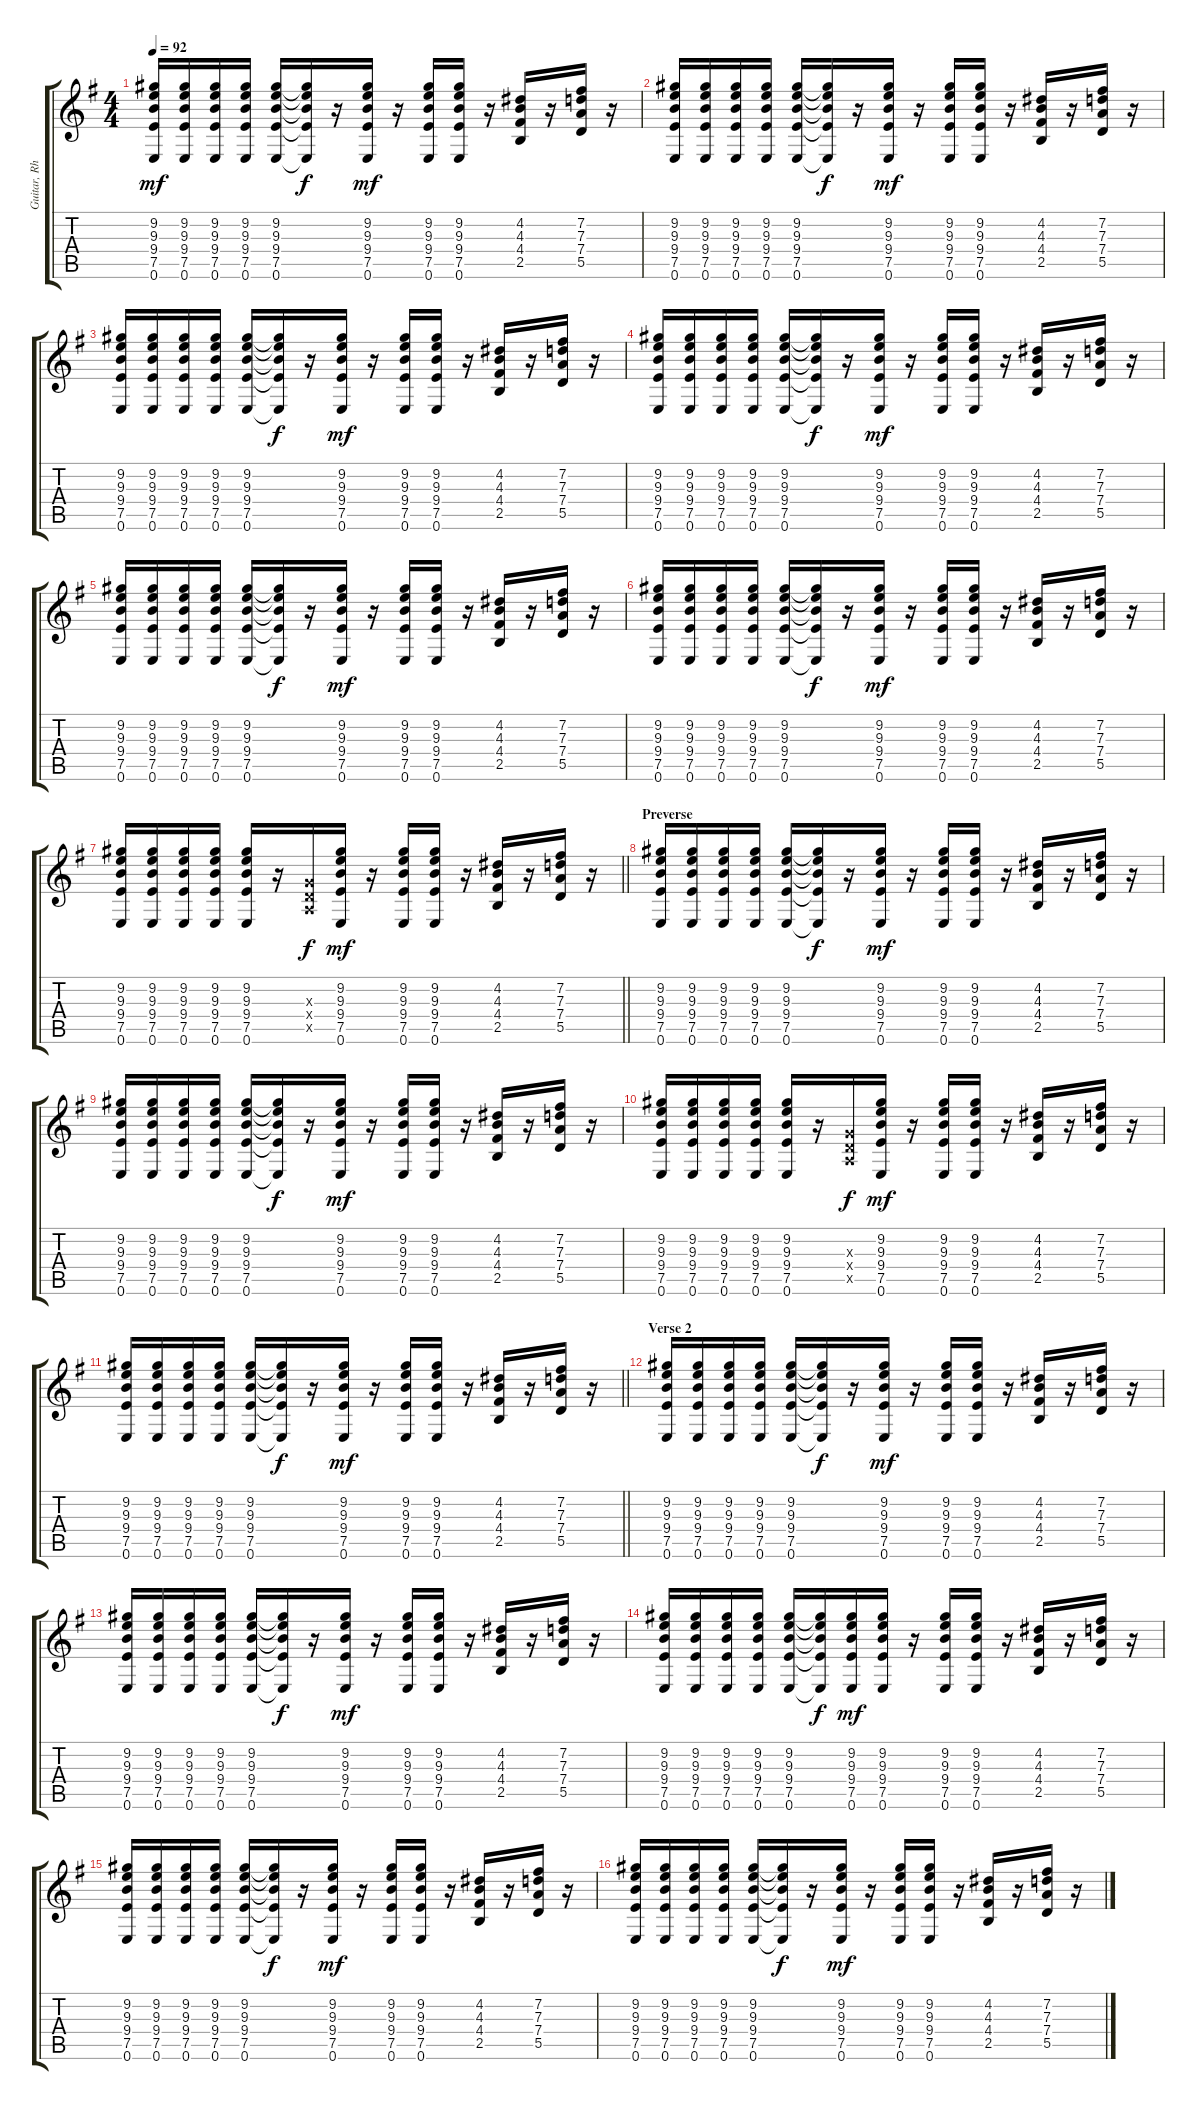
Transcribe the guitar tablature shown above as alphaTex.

\track ("Guitar, Rhythm 1" "Guitar, Rh") {instrument overdrivenguitar}
\staff {score tabs}
\tuning (E4 B3 G3 D3 A2 E2) {hide}
\ts (4 4)
\tempo 92
\clef g2
\ks g
(9.2 9.3 9.4 7.5 0.6).16{dy mf} (9.2 9.3 9.4 7.5 0.6).16 (9.2 9.3 9.4 7.5 0.6).16 (9.2 9.3 9.4 7.5 0.6).16 (9.2 9.3 9.4 7.5 0.6).16 (9.2{t} 9.3{t} 9.4{t} 7.5{t} 0.6{t}).16{dy f} r.16 (9.2 9.3 9.4 7.5 0.6).16{dy mf} r.16 (9.2 9.3 9.4 7.5 0.6).16 (9.2 9.3 9.4 7.5 0.6).16 r.16 (4.2 4.3 4.4 2.5).16 r.16 (7.2 7.3 7.4 5.5).16 r.16 |
(9.2 9.3 9.4 7.5 0.6).16 (9.2 9.3 9.4 7.5 0.6).16 (9.2 9.3 9.4 7.5 0.6).16 (9.2 9.3 9.4 7.5 0.6).16 (9.2 9.3 9.4 7.5 0.6).16 (9.2{t} 9.3{t} 9.4{t} 7.5{t} 0.6{t}).16{dy f} r.16 (9.2 9.3 9.4 7.5 0.6).16{dy mf} r.16 (9.2 9.3 9.4 7.5 0.6).16 (9.2 9.3 9.4 7.5 0.6).16 r.16 (4.2 4.3 4.4 2.5).16 r.16 (7.2 7.3 7.4 5.5).16 r.16 |
(9.2 9.3 9.4 7.5 0.6).16 (9.2 9.3 9.4 7.5 0.6).16 (9.2 9.3 9.4 7.5 0.6).16 (9.2 9.3 9.4 7.5 0.6).16 (9.2 9.3 9.4 7.5 0.6).16 (9.2{t} 9.3{t} 9.4{t} 7.5{t} 0.6{t}).16{dy f} r.16 (9.2 9.3 9.4 7.5 0.6).16{dy mf} r.16 (9.2 9.3 9.4 7.5 0.6).16 (9.2 9.3 9.4 7.5 0.6).16 r.16 (4.2 4.3 4.4 2.5).16 r.16 (7.2 7.3 7.4 5.5).16 r.16 |
(9.2 9.3 9.4 7.5 0.6).16 (9.2 9.3 9.4 7.5 0.6).16 (9.2 9.3 9.4 7.5 0.6).16 (9.2 9.3 9.4 7.5 0.6).16 (9.2 9.3 9.4 7.5 0.6).16 (9.2{t} 9.3{t} 9.4{t} 7.5{t} 0.6{t}).16{dy f} r.16 (9.2 9.3 9.4 7.5 0.6).16{dy mf} r.16 (9.2 9.3 9.4 7.5 0.6).16 (9.2 9.3 9.4 7.5 0.6).16 r.16 (4.2 4.3 4.4 2.5).16 r.16 (7.2 7.3 7.4 5.5).16 r.16 |
(9.2 9.3 9.4 7.5 0.6).16 (9.2 9.3 9.4 7.5 0.6).16 (9.2 9.3 9.4 7.5 0.6).16 (9.2 9.3 9.4 7.5 0.6).16 (9.2 9.3 9.4 7.5 0.6).16 (9.2{t} 9.3{t} 9.4{t} 7.5{t} 0.6{t}).16{dy f} r.16 (9.2 9.3 9.4 7.5 0.6).16{dy mf} r.16 (9.2 9.3 9.4 7.5 0.6).16 (9.2 9.3 9.4 7.5 0.6).16 r.16 (4.2 4.3 4.4 2.5).16 r.16 (7.2 7.3 7.4 5.5).16 r.16 |
(9.2 9.3 9.4 7.5 0.6).16 (9.2 9.3 9.4 7.5 0.6).16 (9.2 9.3 9.4 7.5 0.6).16 (9.2 9.3 9.4 7.5 0.6).16 (9.2 9.3 9.4 7.5 0.6).16 (9.2{t} 9.3{t} 9.4{t} 7.5{t} 0.6{t}).16{dy f} r.16 (9.2 9.3 9.4 7.5 0.6).16{dy mf} r.16 (9.2 9.3 9.4 7.5 0.6).16 (9.2 9.3 9.4 7.5 0.6).16 r.16 (4.2 4.3 4.4 2.5).16 r.16 (7.2 7.3 7.4 5.5).16 r.16 |
\barLineRight lightlight
(9.2 9.3 9.4 7.5 0.6).16 (9.2 9.3 9.4 7.5 0.6).16 (9.2 9.3 9.4 7.5 0.6).16 (9.2 9.3 9.4 7.5 0.6).16 (9.2 9.3 9.4 7.5 0.6).16 r.16 (0.3{x} 0.4{x} 0.5{x}).16{dy f} (9.2 9.3 9.4 7.5 0.6).16{dy mf} r.16 (9.2 9.3 9.4 7.5 0.6).16 (9.2 9.3 9.4 7.5 0.6).16 r.16 (4.2 4.3 4.4 2.5).16 r.16 (7.2 7.3 7.4 5.5).16 r.16 |
\section ("" "Preverse")
(9.2 9.3 9.4 7.5 0.6).16 (9.2 9.3 9.4 7.5 0.6).16 (9.2 9.3 9.4 7.5 0.6).16 (9.2 9.3 9.4 7.5 0.6).16 (9.2 9.3 9.4 7.5 0.6).16 (9.2{t} 9.3{t} 9.4{t} 7.5{t} 0.6{t}).16{dy f} r.16 (9.2 9.3 9.4 7.5 0.6).16{dy mf} r.16 (9.2 9.3 9.4 7.5 0.6).16 (9.2 9.3 9.4 7.5 0.6).16 r.16 (4.2 4.3 4.4 2.5).16 r.16 (7.2 7.3 7.4 5.5).16 r.16 |
(9.2 9.3 9.4 7.5 0.6).16 (9.2 9.3 9.4 7.5 0.6).16 (9.2 9.3 9.4 7.5 0.6).16 (9.2 9.3 9.4 7.5 0.6).16 (9.2 9.3 9.4 7.5 0.6).16 (9.2{t} 9.3{t} 9.4{t} 7.5{t} 0.6{t}).16{dy f} r.16 (9.2 9.3 9.4 7.5 0.6).16{dy mf} r.16 (9.2 9.3 9.4 7.5 0.6).16 (9.2 9.3 9.4 7.5 0.6).16 r.16 (4.2 4.3 4.4 2.5).16 r.16 (7.2 7.3 7.4 5.5).16 r.16 |
(9.2 9.3 9.4 7.5 0.6).16 (9.2 9.3 9.4 7.5 0.6).16 (9.2 9.3 9.4 7.5 0.6).16 (9.2 9.3 9.4 7.5 0.6).16 (9.2 9.3 9.4 7.5 0.6).16 r.16 (0.3{x} 0.4{x} 0.5{x}).16{dy f} (9.2 9.3 9.4 7.5 0.6).16{dy mf} r.16 (9.2 9.3 9.4 7.5 0.6).16 (9.2 9.3 9.4 7.5 0.6).16 r.16 (4.2 4.3 4.4 2.5).16 r.16 (7.2 7.3 7.4 5.5).16 r.16 |
\barLineRight lightlight
(9.2 9.3 9.4 7.5 0.6).16 (9.2 9.3 9.4 7.5 0.6).16 (9.2 9.3 9.4 7.5 0.6).16 (9.2 9.3 9.4 7.5 0.6).16 (9.2 9.3 9.4 7.5 0.6).16 (9.2{t} 9.3{t} 9.4{t} 7.5{t} 0.6{t}).16{dy f} r.16 (9.2 9.3 9.4 7.5 0.6).16{dy mf} r.16 (9.2 9.3 9.4 7.5 0.6).16 (9.2 9.3 9.4 7.5 0.6).16 r.16 (4.2 4.3 4.4 2.5).16 r.16 (7.2 7.3 7.4 5.5).16 r.16 |
\section ("" "Verse 2")
(9.2 9.3 9.4 7.5 0.6).16 (9.2 9.3 9.4 7.5 0.6).16 (9.2 9.3 9.4 7.5 0.6).16 (9.2 9.3 9.4 7.5 0.6).16 (9.2 9.3 9.4 7.5 0.6).16 (9.2{t} 9.3{t} 9.4{t} 7.5{t} 0.6{t}).16{dy f} r.16 (9.2 9.3 9.4 7.5 0.6).16{dy mf} r.16 (9.2 9.3 9.4 7.5 0.6).16 (9.2 9.3 9.4 7.5 0.6).16 r.16 (4.2 4.3 4.4 2.5).16 r.16 (7.2 7.3 7.4 5.5).16 r.16 |
(9.2 9.3 9.4 7.5 0.6).16 (9.2 9.3 9.4 7.5 0.6).16 (9.2 9.3 9.4 7.5 0.6).16 (9.2 9.3 9.4 7.5 0.6).16 (9.2 9.3 9.4 7.5 0.6).16 (9.2{t} 9.3{t} 9.4{t} 7.5{t} 0.6{t}).16{dy f} r.16 (9.2 9.3 9.4 7.5 0.6).16{dy mf} r.16 (9.2 9.3 9.4 7.5 0.6).16 (9.2 9.3 9.4 7.5 0.6).16 r.16 (4.2 4.3 4.4 2.5).16 r.16 (7.2 7.3 7.4 5.5).16 r.16 |
(9.2 9.3 9.4 7.5 0.6).16 (9.2 9.3 9.4 7.5 0.6).16 (9.2 9.3 9.4 7.5 0.6).16 (9.2 9.3 9.4 7.5 0.6).16 (9.2 9.3 9.4 7.5 0.6).16 (9.2{t} 9.3{t} 9.4{t} 7.5{t} 0.6{t}).16{dy f} (9.2 9.3 9.4 7.5 0.6).16{dy mf} (9.2 9.3 9.4 7.5 0.6).16 r.16 (9.2 9.3 9.4 7.5 0.6).16 (9.2 9.3 9.4 7.5 0.6).16 r.16 (4.2 4.3 4.4 2.5).16 r.16 (7.2 7.3 7.4 5.5).16 r.16 |
(9.2 9.3 9.4 7.5 0.6).16 (9.2 9.3 9.4 7.5 0.6).16 (9.2 9.3 9.4 7.5 0.6).16 (9.2 9.3 9.4 7.5 0.6).16 (9.2 9.3 9.4 7.5 0.6).16 (9.2{t} 9.3{t} 9.4{t} 7.5{t} 0.6{t}).16{dy f} r.16 (9.2 9.3 9.4 7.5 0.6).16{dy mf} r.16 (9.2 9.3 9.4 7.5 0.6).16 (9.2 9.3 9.4 7.5 0.6).16 r.16 (4.2 4.3 4.4 2.5).16 r.16 (7.2 7.3 7.4 5.5).16 r.16 |
(9.2 9.3 9.4 7.5 0.6).16 (9.2 9.3 9.4 7.5 0.6).16 (9.2 9.3 9.4 7.5 0.6).16 (9.2 9.3 9.4 7.5 0.6).16 (9.2 9.3 9.4 7.5 0.6).16 (9.2{t} 9.3{t} 9.4{t} 7.5{t} 0.6{t}).16{dy f} r.16 (9.2 9.3 9.4 7.5 0.6).16{dy mf} r.16 (9.2 9.3 9.4 7.5 0.6).16 (9.2 9.3 9.4 7.5 0.6).16 r.16 (4.2 4.3 4.4 2.5).16 r.16 (7.2 7.3 7.4 5.5).16 r.16
